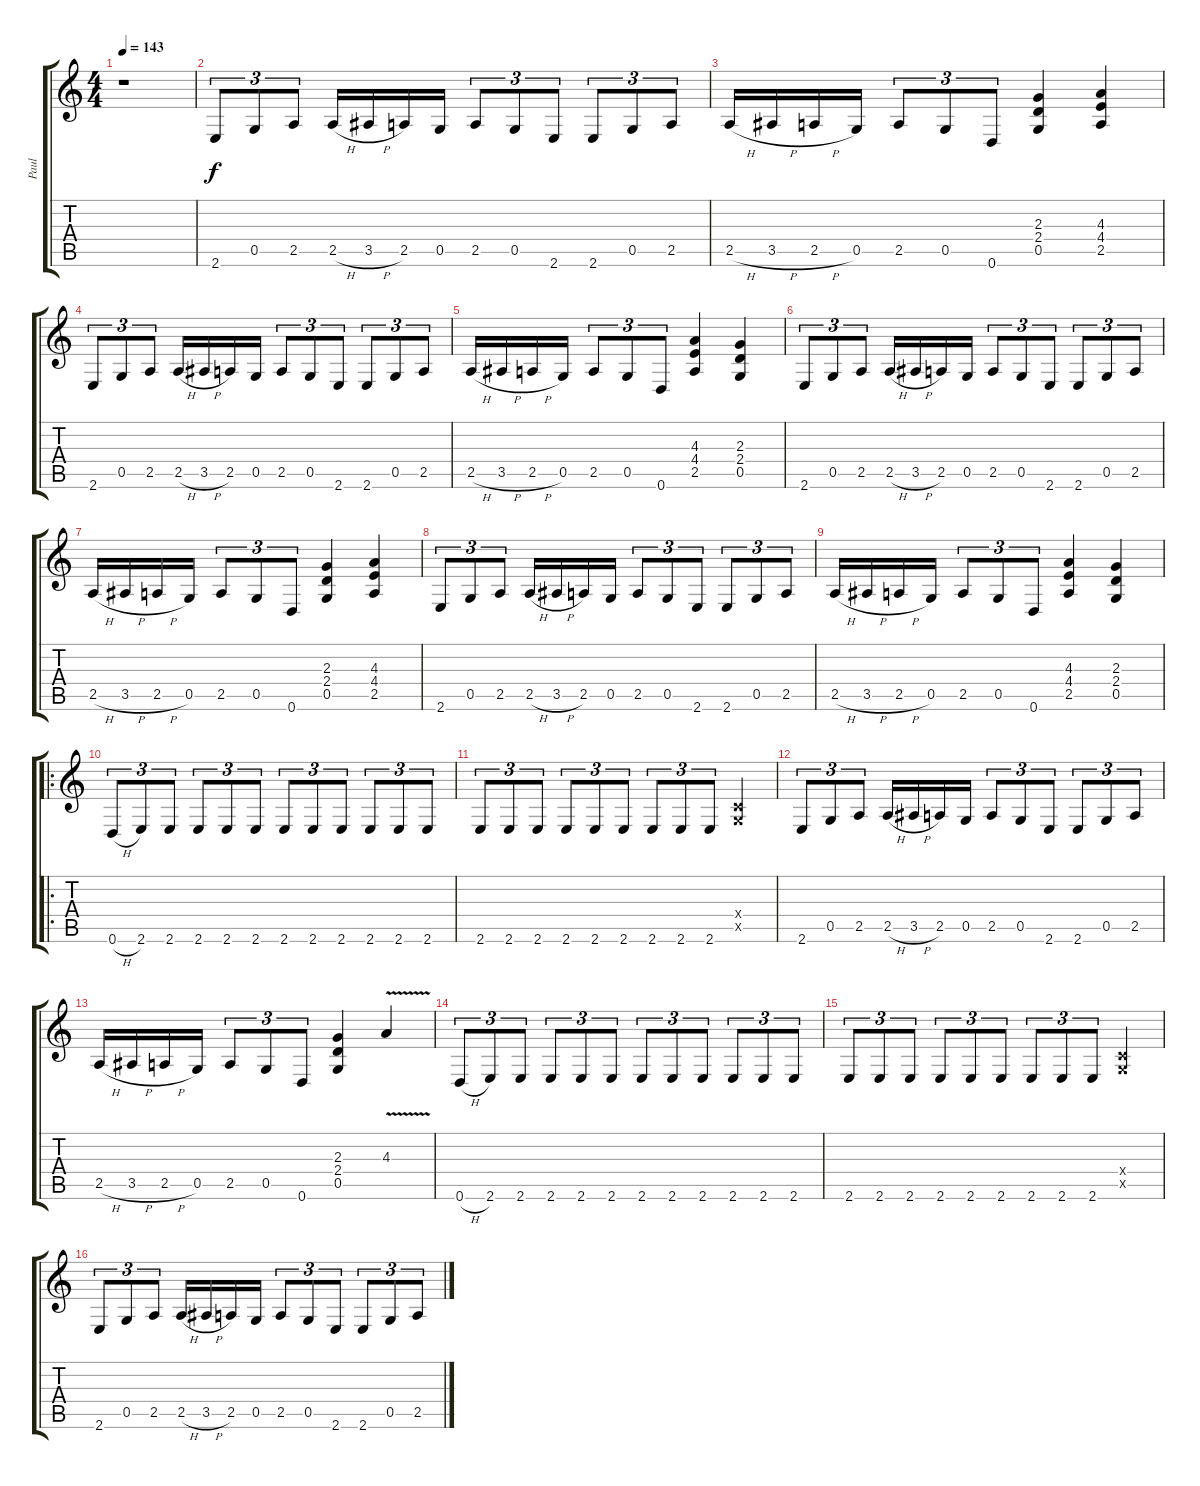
\track ("Paul" "Paul") {instrument distortionguitar}
\staff {score tabs}
\tuning (D4 A3 F3 C3 G2 D2) {hide}
\ts (4 4)
\tempo 143
\clef g2
\ks c
r.1{dy f instrument distortionguitar} |
2.6.8{tu (3 2)} 0.5.8{tu (3 2)} 2.5.8{tu (3 2)} 2.5{h}.16 3.5{h}.16 2.5.16 0.5.16 2.5.8{tu (3 2)} 0.5.8{tu (3 2)} 2.6.8{tu (3 2)} 2.6.8{tu (3 2)} 0.5.8{tu (3 2)} 2.5.8{tu (3 2)} |
2.5{h}.16 3.5{h}.16 2.5{h}.16 0.5.16 2.5.8{tu (3 2)} 0.5.8{tu (3 2)} 0.6.8{tu (3 2)} (2.3 2.4 0.5).4 (4.3 4.4 2.5).4 |
2.6.8{tu (3 2)} 0.5.8{tu (3 2)} 2.5.8{tu (3 2)} 2.5{h}.16 3.5{h}.16 2.5.16 0.5.16 2.5.8{tu (3 2)} 0.5.8{tu (3 2)} 2.6.8{tu (3 2)} 2.6.8{tu (3 2)} 0.5.8{tu (3 2)} 2.5.8{tu (3 2)} |
2.5{h}.16 3.5{h}.16 2.5{h}.16 0.5.16 2.5.8{tu (3 2)} 0.5.8{tu (3 2)} 0.6.8{tu (3 2)} (4.3 4.4 2.5).4 (2.3 2.4 0.5).4 |
2.6.8{tu (3 2)} 0.5.8{tu (3 2)} 2.5.8{tu (3 2)} 2.5{h}.16 3.5{h}.16 2.5.16 0.5.16 2.5.8{tu (3 2)} 0.5.8{tu (3 2)} 2.6.8{tu (3 2)} 2.6.8{tu (3 2)} 0.5.8{tu (3 2)} 2.5.8{tu (3 2)} |
2.5{h}.16 3.5{h}.16 2.5{h}.16 0.5.16 2.5.8{tu (3 2)} 0.5.8{tu (3 2)} 0.6.8{tu (3 2)} (2.3 2.4 0.5).4 (4.3 4.4 2.5).4 |
2.6.8{tu (3 2)} 0.5.8{tu (3 2)} 2.5.8{tu (3 2)} 2.5{h}.16 3.5{h}.16 2.5.16 0.5.16 2.5.8{tu (3 2)} 0.5.8{tu (3 2)} 2.6.8{tu (3 2)} 2.6.8{tu (3 2)} 0.5.8{tu (3 2)} 2.5.8{tu (3 2)} |
2.5{h}.16 3.5{h}.16 2.5{h}.16 0.5.16 2.5.8{tu (3 2)} 0.5.8{tu (3 2)} 0.6.8{tu (3 2)} (4.3 4.4 2.5).4 (2.3 2.4 0.5).4 |
\ro
0.6{h}.8{tu (3 2)} 2.6.8{tu (3 2)} 2.6.8{tu (3 2)} 2.6.8{tu (3 2)} 2.6.8{tu (3 2)} 2.6.8{tu (3 2)} 2.6.8{tu (3 2)} 2.6.8{tu (3 2)} 2.6.8{tu (3 2)} 2.6.8{tu (3 2)} 2.6.8{tu (3 2)} 2.6.8{tu (3 2)} |
2.6.8{tu (3 2)} 2.6.8{tu (3 2)} 2.6.8{tu (3 2)} 2.6.8{tu (3 2)} 2.6.8{tu (3 2)} 2.6.8{tu (3 2)} 2.6.8{tu (3 2)} 2.6.8{tu (3 2)} 2.6.8{tu (3 2)} (0.4{x} 0.5{x}).4 |
2.6.8{tu (3 2)} 0.5.8{tu (3 2)} 2.5.8{tu (3 2)} 2.5{h}.16 3.5{h}.16 2.5.16 0.5.16 2.5.8{tu (3 2)} 0.5.8{tu (3 2)} 2.6.8{tu (3 2)} 2.6.8{tu (3 2)} 0.5.8{tu (3 2)} 2.5.8{tu (3 2)} |
2.5{h}.16 3.5{h}.16 2.5{h}.16 0.5.16 2.5.8{tu (3 2)} 0.5.8{tu (3 2)} 0.6.8{tu (3 2)} (2.3 2.4 0.5).4 4.3{v}.4 |
0.6{h}.8{tu (3 2)} 2.6.8{tu (3 2)} 2.6.8{tu (3 2)} 2.6.8{tu (3 2)} 2.6.8{tu (3 2)} 2.6.8{tu (3 2)} 2.6.8{tu (3 2)} 2.6.8{tu (3 2)} 2.6.8{tu (3 2)} 2.6.8{tu (3 2)} 2.6.8{tu (3 2)} 2.6.8{tu (3 2)} |
2.6.8{tu (3 2)} 2.6.8{tu (3 2)} 2.6.8{tu (3 2)} 2.6.8{tu (3 2)} 2.6.8{tu (3 2)} 2.6.8{tu (3 2)} 2.6.8{tu (3 2)} 2.6.8{tu (3 2)} 2.6.8{tu (3 2)} (0.4{x} 0.5{x}).4 |
2.6.8{tu (3 2)} 0.5.8{tu (3 2)} 2.5.8{tu (3 2)} 2.5{h}.16 3.5{h}.16 2.5.16 0.5.16 2.5.8{tu (3 2)} 0.5.8{tu (3 2)} 2.6.8{tu (3 2)} 2.6.8{tu (3 2)} 0.5.8{tu (3 2)} 2.5.8{tu (3 2)}
